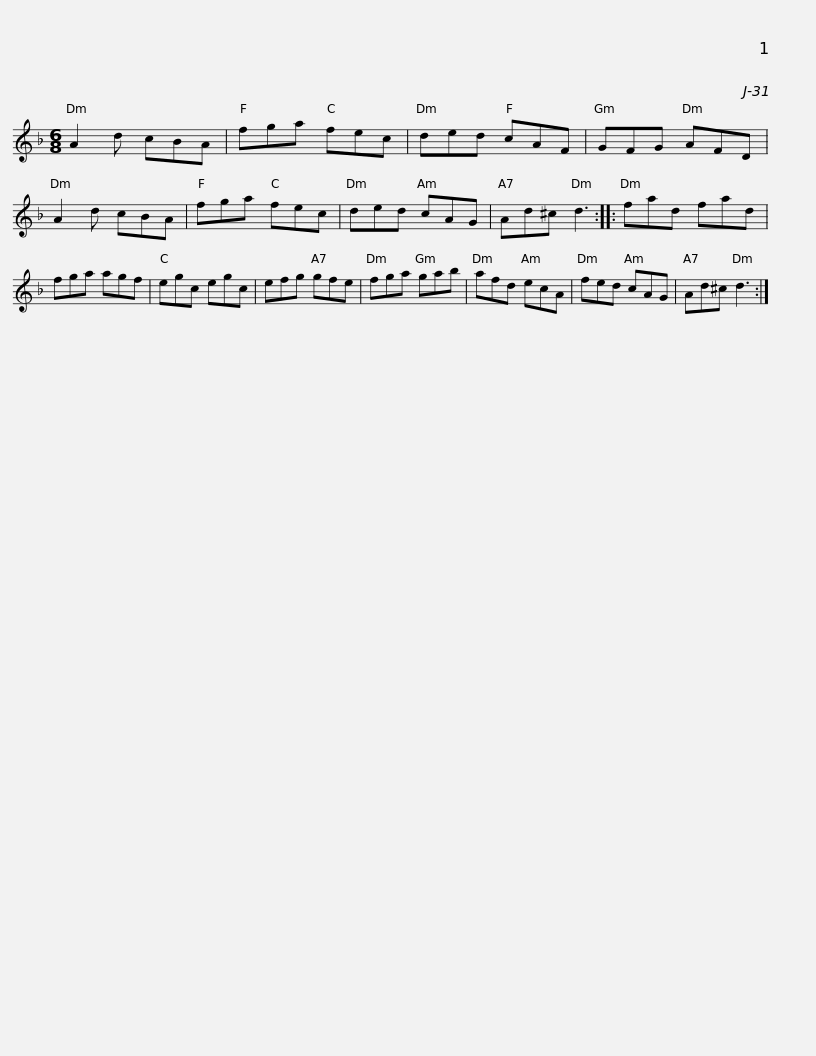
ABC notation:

X:1
L:1/8
M:6/8
I:linebreak $
K:Dmin
V:1 treble
V:1
 A2 d cBA | fga fec | ded cAF | GFG AFD | A2 d cBA | %5
 fga fec | ded cAG |$ Ad^c d3 :: fad fad | fga agf | %10
 egc egc | efg gfe | fga gab | afd ecA |$ fed cAG | %15
 Ad^c d3 :| %16
